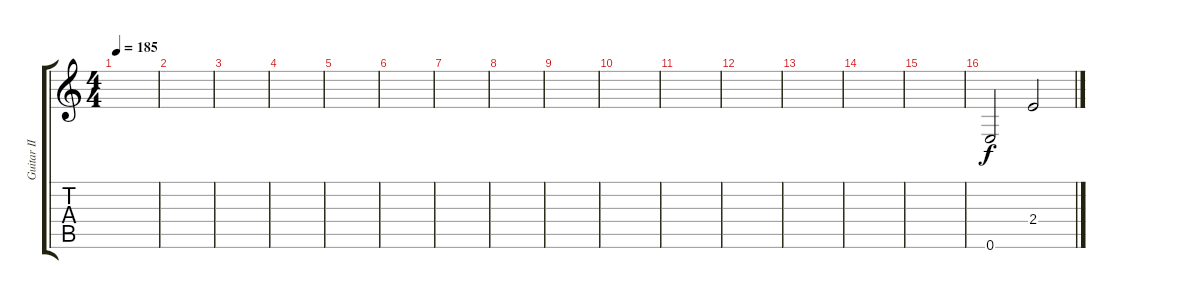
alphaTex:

\track ("Guitar II [Paul]" "Guitar II ") {instrument distortionguitar}
\staff {score tabs}
\tuning (E4 B3 G3 D3 A2 E2) {hide}
\ts (4 4)
\tempo 185
\clef g2
\ks c
|
|
|
|
|
|
|
|
|
|
|
|
|
|
|
0.6.2 2.4.2
